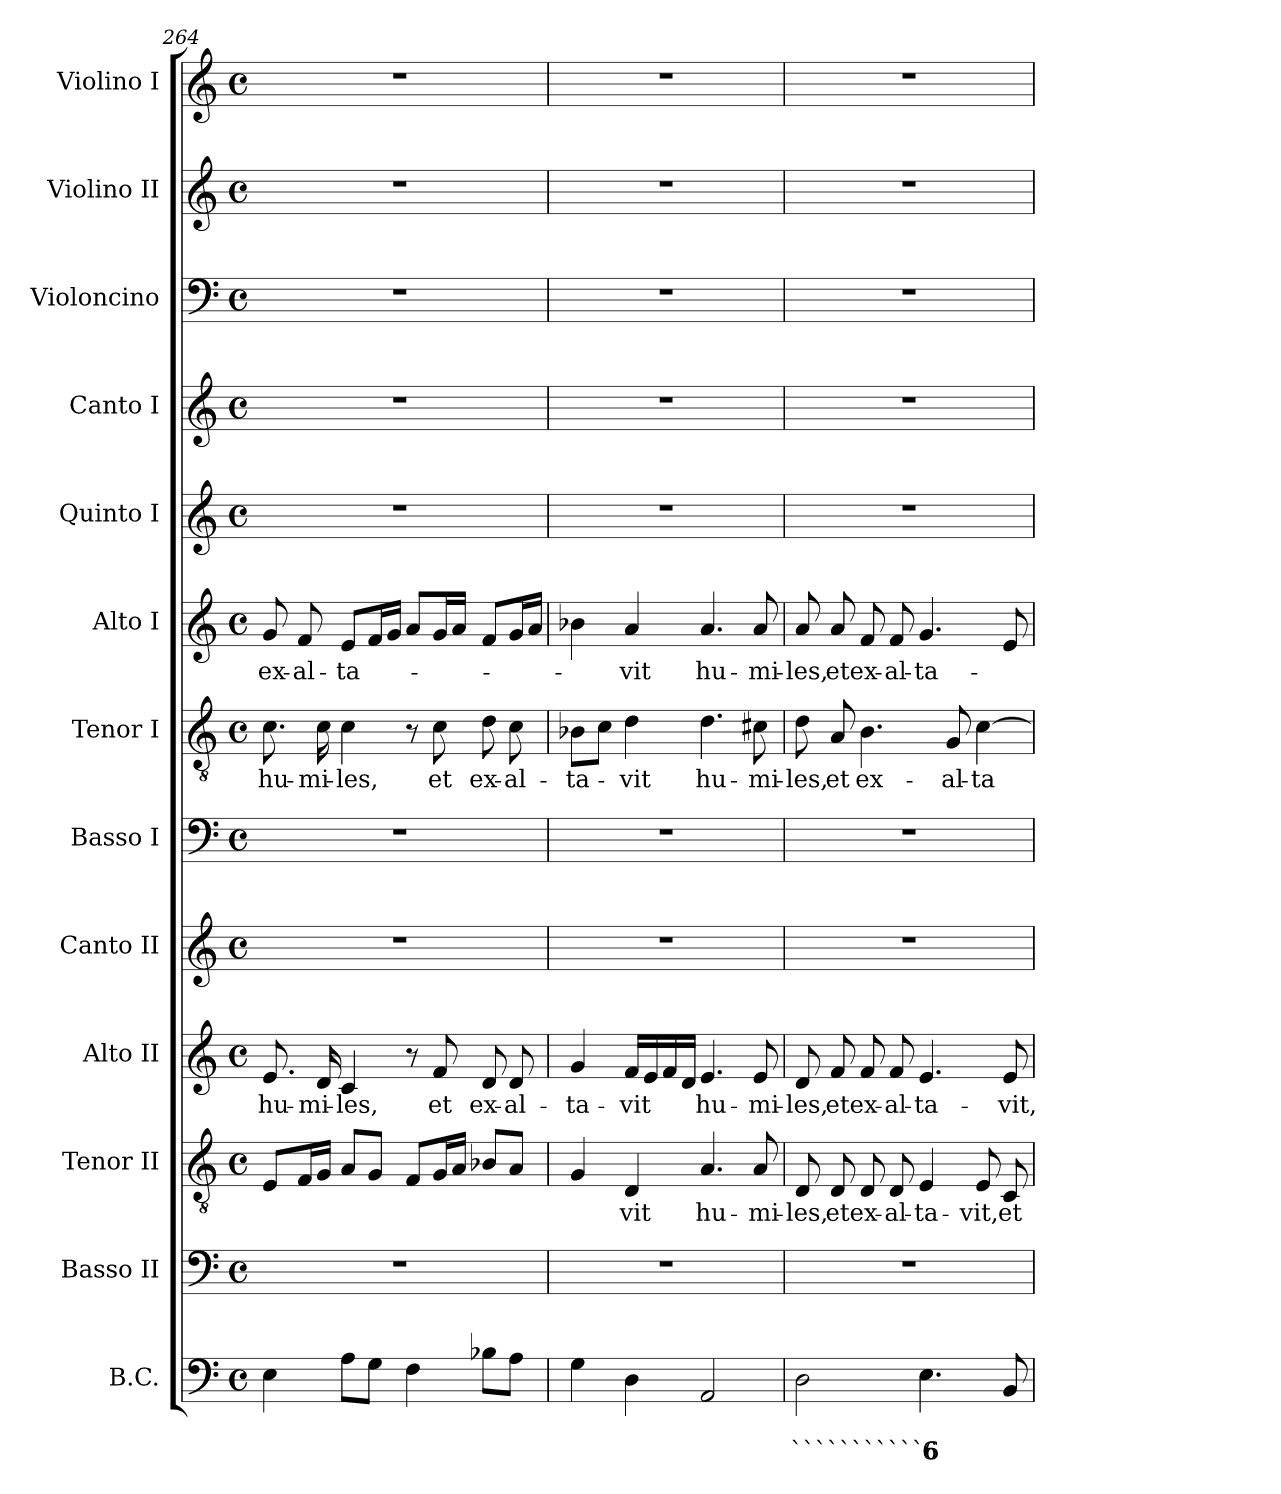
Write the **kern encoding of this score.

**kern	**text	**text	**kern	**kern	**text	**kern	**text	**kern	**kern	**kern	**text	**kern	**text	**kern	**kern	**kern	**kern	**kern
*part13	*part13	*part13	*part12	*part11	*part11	*part10	*part10	*part9	*part8	*part7	*part7	*part6	*part6	*part5	*part4	*part3	*part2	*part1
*staff13	*staff13	*staff13	*staff12	*staff11	*staff11	*staff10	*staff10	*staff9	*staff8	*staff7	*staff7	*staff6	*staff6	*staff5	*staff4	*staff3	*staff2	*staff1
*I"B.C.	*	*	*I"Basso II	*I"Tenor II	*	*I"Alto II	*	*I"Canto II	*I"Basso I	*I"Tenor I	*	*I"Alto I	*	*I"Quinto I	*I"Canto I	*I"Violoncino	*I"Violino II	*I"Violino I
*I'BC	*	*	*I'B 2	*I'T 2	*	*I'A 2	*	*I'C 2	*I'B 1	*I'T 1	*	*I'A 1	*	*I'Q 1	*I'C 1	*	*I'Vln. II	*I'Vln. I
!!LO:PB:g=z
*clefF4	*	*	*clefF4	*clefGv2	*	*clefG2	*	*clefG2	*clefF4	*clefGv2	*	*clefG2	*	*clefG2	*clefG2	*clefF4	*clefG2	*clefG2
*k[]	*	*	*k[]	*k[]	*	*k[]	*	*k[]	*k[]	*k[]	*	*k[]	*	*k[]	*k[]	*k[]	*k[]	*k[]
*C:	*	*	*C:	*C:	*	*C:	*	*C:	*C:	*C:	*	*C:	*	*C:	*C:	*C:	*C:	*C:
*M4/4	*	*	*M4/4	*M4/4	*	*M4/4	*	*M4/4	*M4/4	*M4/4	*	*M4/4	*	*M4/4	*M4/4	*M4/4	*M4/4	*M4/4
*met(c)	*	*	*met(c)	*met(c)	*	*met(c)	*	*met(c)	*met(c)	*met(c)	*	*met(c)	*	*met(c)	*met(c)	*met(c)	*met(c)	*met(c)
=264	=264	=264	=264	=264	=264	=264	=264	=264	=264	=264	=264	=264	=264	=264	=264	=264	=264	=264
!	!	!	!	!	!	!	!LO:LY:b	!	!	!	!	!	!	!	!	!	!	!
!	!	!	!	!	!	!	!	!	!	!	!LO:LY:b	!	!	!	!	!	!	!
!	!	!	!	!	!	!	!	!	!	!	!	!	!LO:LY:b	!	!	!	!	!
4E\	.	.	1r	8E/L	.	8.e/	hu-	1r	1r	8.c\	hu-	8g/	ex-	1r	1r	1r	1r	1r
!	!	!	!	!	!	!	!	!	!	!	!	!	!LO:LY:b	!	!	!	!	!
.	.	.	.	16F/L	.	.	.	.	.	.	.	8f/	-al-	.	.	.	.	.
!	!	!	!	!	!	!	!LO:LY:b	!	!	!	!	!	!	!	!	!	!	!
!	!	!	!	!	!	!	!	!	!	!	!LO:LY:b	!	!	!	!	!	!	!
.	.	.	.	16G/JJ	.	16d/	-mi-	.	.	16c\	-mi-	.	.	.	.	.	.	.
!	!	!	!	!	!	!	!LO:LY:b	!	!	!	!	!	!	!	!	!	!	!
!	!	!	!	!	!	!	!	!	!	!	!LO:LY:b	!	!	!	!	!	!	!
!	!	!	!	!	!	!	!	!	!	!	!	!	!LO:LY:b	!	!	!	!	!
8A\L	.	.	.	8A/L	.	4c/	-les,	.	.	4c\	-les,	8e/L	-ta-	.	.	.	.	.
8G\J	.	.	.	8G/J	.	.	.	.	.	.	.	16f/L	.	.	.	.	.	.
.	.	.	.	.	.	.	.	.	.	.	.	16g/JJ	.	.	.	.	.	.
4F\	.	.	.	8F/L	.	8r	.	.	.	8r	.	8a/L	.	.	.	.	.	.
!	!	!	!	!	!	!	!LO:LY:b	!	!	!	!	!	!	!	!	!	!	!
!	!	!	!	!	!	!	!	!	!	!	!LO:LY:b	!	!	!	!	!	!	!
.	.	.	.	16G/L	.	8f/	et	.	.	8c\	et	16g/L	.	.	.	.	.	.
.	.	.	.	16A/JJ	.	.	.	.	.	.	.	16a/JJ	.	.	.	.	.	.
!	!	!	!	!	!	!	!LO:LY:b	!	!	!	!	!	!	!	!	!	!	!
!	!	!	!	!	!	!	!	!	!	!	!LO:LY:b	!	!	!	!	!	!	!
8B-X\L	.	.	.	8B-X/L	.	8d/	ex-	.	.	8d\	ex-	8f/L	.	.	.	.	.	.
!	!	!	!	!	!	!	!LO:LY:b	!	!	!	!	!	!	!	!	!	!	!
!	!	!	!	!	!	!	!	!	!	!	!LO:LY:b	!	!	!	!	!	!	!
8A\J	.	.	.	8A/J	.	8d/	-al-	.	.	8c\	-al-	16g/L	.	.	.	.	.	.
.	.	.	.	.	.	.	.	.	.	.	.	16a/JJ	.	.	.	.	.	.
=265	=265	=265	=265	=265	=265	=265	=265	=265	=265	=265	=265	=265	=265	=265	=265	=265	=265	=265
!	!	!	!	!	!	!	!LO:LY:b	!	!	!	!	!	!	!	!	!	!	!
!	!	!	!	!	!	!	!	!	!	!	!LO:LY:b	!	!	!	!	!	!	!
4G\	.	.	1r	4G/	.	4g/	-ta-	1r	1r	8B-X\L	-ta-	4b-X\	.	1r	1r	1r	1r	1r
.	.	.	.	.	.	.	.	.	.	8c\J	.	.	.	.	.	.	.	.
!	!	!	!	!	!LO:LY:b	!	!	!	!	!	!	!	!	!	!	!	!	!
!	!	!	!	!	!	!	!LO:LY:b	!	!	!	!	!	!	!	!	!	!	!
!	!	!	!	!	!	!	!	!	!	!	!LO:LY:b	!	!	!	!	!	!	!
!	!	!	!	!	!	!	!	!	!	!	!	!	!LO:LY:b	!	!	!	!	!
4D\	.	.	.	4D/	-vit	16f/LL	-vit	.	.	4d\	-vit	4a/	-vit	.	.	.	.	.
.	.	.	.	.	.	16e/	.	.	.	.	.	.	.	.	.	.	.	.
.	.	.	.	.	.	16f/	.	.	.	.	.	.	.	.	.	.	.	.
.	.	.	.	.	.	16d/JJ	.	.	.	.	.	.	.	.	.	.	.	.
!	!	!	!	!	!LO:LY:b	!	!	!	!	!	!	!	!	!	!	!	!	!
!	!	!	!	!	!	!	!LO:LY:b	!	!	!	!	!	!	!	!	!	!	!
!	!	!	!	!	!	!	!	!	!	!	!LO:LY:b	!	!	!	!	!	!	!
!	!	!	!	!	!	!	!	!	!	!	!	!	!LO:LY:b	!	!	!	!	!
2AA/	.	.	.	4.A/	hu-	4.e/	hu-	.	.	4.d\	hu-	4.a/	hu-	.	.	.	.	.
!	!	!	!	!	!LO:LY:b	!	!	!	!	!	!	!	!	!	!	!	!	!
!	!	!	!	!	!	!	!LO:LY:b	!	!	!	!	!	!	!	!	!	!	!
!	!	!	!	!	!	!	!	!	!	!	!LO:LY:b	!	!	!	!	!	!	!
!	!	!	!	!	!	!	!	!	!	!	!	!	!LO:LY:b	!	!	!	!	!
.	.	.	.	8A/	-mi-	8e/	-mi-	.	.	8c#X\	-mi-	8a/	-mi-	.	.	.	.	.
=266	=266	=266	=266	=266	=266	=266	=266	=266	=266	=266	=266	=266	=266	=266	=266	=266	=266	=266
!	!	!LO:LY:b	!	!	!	!	!	!	!	!	!	!	!	!	!	!	!	!
!	!	!	!	!	!LO:LY:b	!	!	!	!	!	!	!	!	!	!	!	!	!
!	!	!	!	!	!	!	!LO:LY:b	!	!	!	!	!	!	!	!	!	!	!
!	!	!	!	!	!	!	!	!	!	!	!LO:LY:b	!	!	!	!	!	!	!
!	!	!	!	!	!	!	!	!	!	!	!	!	!LO:LY:b	!	!	!	!	!
2D\	.	```````````6	1r	8D/	-les,	8d/	-les,	1r	1r	8d\	-les,	8a/	-les,	1r	1r	1r	1r	1r
!	!	!	!	!	!LO:LY:b	!	!	!	!	!	!	!	!	!	!	!	!	!
!	!	!	!	!	!	!	!LO:LY:b	!	!	!	!	!	!	!	!	!	!	!
!	!	!	!	!	!	!	!	!	!	!	!LO:LY:b	!	!	!	!	!	!	!
!	!	!	!	!	!	!	!	!	!	!	!	!	!LO:LY:b	!	!	!	!	!
.	.	.	.	8D/	et	8f/	et	.	.	8A/	et	8a/	et	.	.	.	.	.
!	!	!	!	!	!LO:LY:b	!	!	!	!	!	!	!	!	!	!	!	!	!
!	!	!	!	!	!	!	!LO:LY:b	!	!	!	!	!	!	!	!	!	!	!
!	!	!	!	!	!	!	!	!	!	!	!LO:LY:b	!	!	!	!	!	!	!
!	!	!	!	!	!	!	!	!	!	!	!	!	!LO:LY:b	!	!	!	!	!
.	.	.	.	8D/	ex-	8f/	ex-	.	.	4.B\	ex-	8f/	ex-	.	.	.	.	.
!	!	!	!	!	!LO:LY:b	!	!	!	!	!	!	!	!	!	!	!	!	!
!	!	!	!	!	!	!	!LO:LY:b	!	!	!	!	!	!	!	!	!	!	!
!	!	!	!	!	!	!	!	!	!	!	!	!	!LO:LY:b	!	!	!	!	!
.	.	.	.	8D/	-al-	8f/	-al-	.	.	.	.	8f/	-al-	.	.	.	.	.
!	!	!LO:LY:b	!	!	!	!	!	!	!	!	!	!	!	!	!	!	!	!
!	!	!	!	!	!LO:LY:b	!	!	!	!	!	!	!	!	!	!	!	!	!
!	!	!	!	!	!	!	!LO:LY:b	!	!	!	!	!	!	!	!	!	!	!
!	!	!	!	!	!	!	!	!	!	!	!	!	!LO:LY:b	!	!	!	!	!
4.E\	.	6	.	4E/	-ta-	4.e/	-ta-	.	.	.	.	4.g/	-ta-	.	.	.	.	.
!	!	!	!	!	!	!	!	!	!	!	!LO:LY:b	!	!	!	!	!	!	!
.	.	.	.	.	.	.	.	.	.	8G/	-al-	.	.	.	.	.	.	.
!	!	!	!	!	!LO:LY:b	!	!	!	!	!	!	!	!	!	!	!	!	!
!	!	!	!	!	!	!	!	!	!	!	!LO:LY:b	!	!	!	!	!	!	!
.	.	.	.	8E/	-vit,	.	.	.	.	[4c\	-ta-	.	.	.	.	.	.	.
!	!	!	!	!	!LO:LY:b	!	!	!	!	!	!	!	!	!	!	!	!	!
!	!	!	!	!	!	!	!LO:LY:b	!	!	!	!	!	!	!	!	!	!	!
8BB/	.	.	.	8C/	et	8e/	-vit,	.	.	.	.	8e/	.	.	.	.	.	.
=	=	=	=	=	=	=	=	=	=	=	=	=	=	=	=	=	=	=
*-	*-	*-	*-	*-	*-	*-	*-	*-	*-	*-	*-	*-	*-	*-	*-	*-	*-	*-
